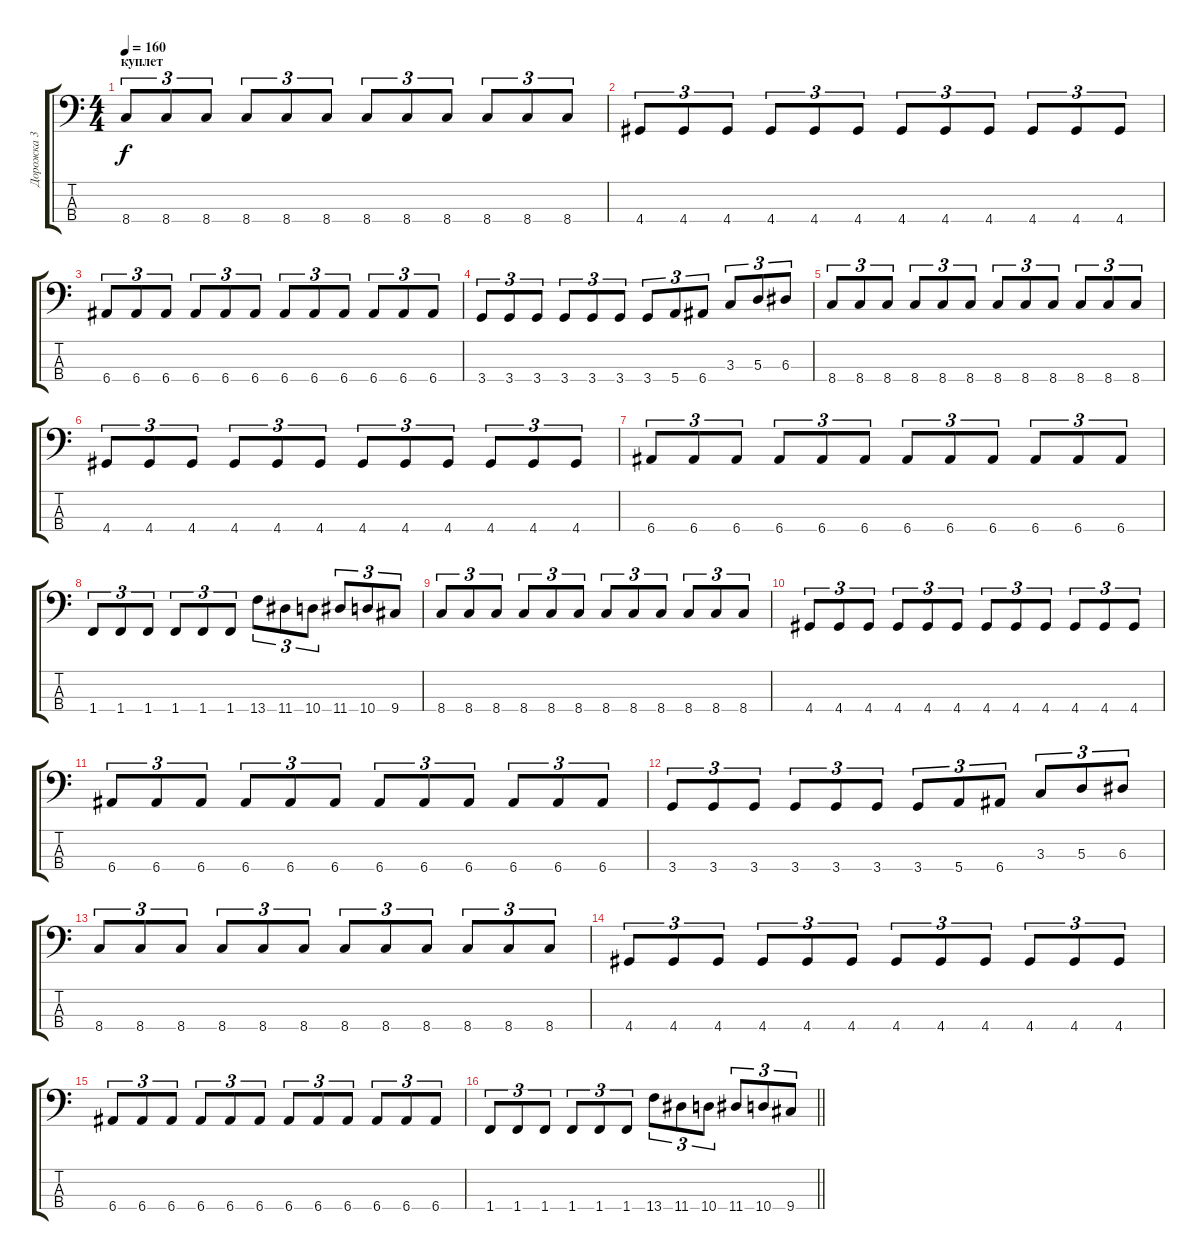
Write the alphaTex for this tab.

\track ("Дорожка 3" "Дорожка 3") {instrument electricbassfinger}
\staff {score tabs}
\tuning (G2 D2 A1 E1) {hide}
\ts (4 4)
\section ("" "куплет")
\tempo 160
\clef f4
\ks c
8.4.8{tu (3 2) dy f} 8.4.8{tu (3 2)} 8.4.8{tu (3 2)} 8.4.8{tu (3 2)} 8.4.8{tu (3 2)} 8.4.8{tu (3 2)} 8.4.8{tu (3 2)} 8.4.8{tu (3 2)} 8.4.8{tu (3 2)} 8.4.8{tu (3 2)} 8.4.8{tu (3 2)} 8.4.8{tu (3 2)} |
4.4.8{tu (3 2)} 4.4.8{tu (3 2)} 4.4.8{tu (3 2)} 4.4.8{tu (3 2)} 4.4.8{tu (3 2)} 4.4.8{tu (3 2)} 4.4.8{tu (3 2)} 4.4.8{tu (3 2)} 4.4.8{tu (3 2)} 4.4.8{tu (3 2)} 4.4.8{tu (3 2)} 4.4.8{tu (3 2)} |
6.4.8{tu (3 2)} 6.4.8{tu (3 2)} 6.4.8{tu (3 2)} 6.4.8{tu (3 2)} 6.4.8{tu (3 2)} 6.4.8{tu (3 2)} 6.4.8{tu (3 2)} 6.4.8{tu (3 2)} 6.4.8{tu (3 2)} 6.4.8{tu (3 2)} 6.4.8{tu (3 2)} 6.4.8{tu (3 2)} |
3.4.8{tu (3 2)} 3.4.8{tu (3 2)} 3.4.8{tu (3 2)} 3.4.8{tu (3 2)} 3.4.8{tu (3 2)} 3.4.8{tu (3 2)} 3.4.8{tu (3 2)} 5.4.8{tu (3 2)} 6.4.8{tu (3 2)} 3.3.8{tu (3 2)} 5.3.8{tu (3 2)} 6.3.8{tu (3 2)} |
8.4.8{tu (3 2)} 8.4.8{tu (3 2)} 8.4.8{tu (3 2)} 8.4.8{tu (3 2)} 8.4.8{tu (3 2)} 8.4.8{tu (3 2)} 8.4.8{tu (3 2)} 8.4.8{tu (3 2)} 8.4.8{tu (3 2)} 8.4.8{tu (3 2)} 8.4.8{tu (3 2)} 8.4.8{tu (3 2)} |
4.4.8{tu (3 2)} 4.4.8{tu (3 2)} 4.4.8{tu (3 2)} 4.4.8{tu (3 2)} 4.4.8{tu (3 2)} 4.4.8{tu (3 2)} 4.4.8{tu (3 2)} 4.4.8{tu (3 2)} 4.4.8{tu (3 2)} 4.4.8{tu (3 2)} 4.4.8{tu (3 2)} 4.4.8{tu (3 2)} |
6.4.8{tu (3 2)} 6.4.8{tu (3 2)} 6.4.8{tu (3 2)} 6.4.8{tu (3 2)} 6.4.8{tu (3 2)} 6.4.8{tu (3 2)} 6.4.8{tu (3 2)} 6.4.8{tu (3 2)} 6.4.8{tu (3 2)} 6.4.8{tu (3 2)} 6.4.8{tu (3 2)} 6.4.8{tu (3 2)} |
1.4.8{tu (3 2)} 1.4.8{tu (3 2)} 1.4.8{tu (3 2)} 1.4.8{tu (3 2)} 1.4.8{tu (3 2)} 1.4.8{tu (3 2)} 13.4.8{tu (3 2)} 11.4.8{tu (3 2)} 10.4.8{tu (3 2)} 11.4.8{tu (3 2)} 10.4.8{tu (3 2)} 9.4.8{tu (3 2)} |
8.4.8{tu (3 2)} 8.4.8{tu (3 2)} 8.4.8{tu (3 2)} 8.4.8{tu (3 2)} 8.4.8{tu (3 2)} 8.4.8{tu (3 2)} 8.4.8{tu (3 2)} 8.4.8{tu (3 2)} 8.4.8{tu (3 2)} 8.4.8{tu (3 2)} 8.4.8{tu (3 2)} 8.4.8{tu (3 2)} |
4.4.8{tu (3 2)} 4.4.8{tu (3 2)} 4.4.8{tu (3 2)} 4.4.8{tu (3 2)} 4.4.8{tu (3 2)} 4.4.8{tu (3 2)} 4.4.8{tu (3 2)} 4.4.8{tu (3 2)} 4.4.8{tu (3 2)} 4.4.8{tu (3 2)} 4.4.8{tu (3 2)} 4.4.8{tu (3 2)} |
6.4.8{tu (3 2)} 6.4.8{tu (3 2)} 6.4.8{tu (3 2)} 6.4.8{tu (3 2)} 6.4.8{tu (3 2)} 6.4.8{tu (3 2)} 6.4.8{tu (3 2)} 6.4.8{tu (3 2)} 6.4.8{tu (3 2)} 6.4.8{tu (3 2)} 6.4.8{tu (3 2)} 6.4.8{tu (3 2)} |
3.4.8{tu (3 2)} 3.4.8{tu (3 2)} 3.4.8{tu (3 2)} 3.4.8{tu (3 2)} 3.4.8{tu (3 2)} 3.4.8{tu (3 2)} 3.4.8{tu (3 2)} 5.4.8{tu (3 2)} 6.4.8{tu (3 2)} 3.3.8{tu (3 2)} 5.3.8{tu (3 2)} 6.3.8{tu (3 2)} |
8.4.8{tu (3 2)} 8.4.8{tu (3 2)} 8.4.8{tu (3 2)} 8.4.8{tu (3 2)} 8.4.8{tu (3 2)} 8.4.8{tu (3 2)} 8.4.8{tu (3 2)} 8.4.8{tu (3 2)} 8.4.8{tu (3 2)} 8.4.8{tu (3 2)} 8.4.8{tu (3 2)} 8.4.8{tu (3 2)} |
4.4.8{tu (3 2)} 4.4.8{tu (3 2)} 4.4.8{tu (3 2)} 4.4.8{tu (3 2)} 4.4.8{tu (3 2)} 4.4.8{tu (3 2)} 4.4.8{tu (3 2)} 4.4.8{tu (3 2)} 4.4.8{tu (3 2)} 4.4.8{tu (3 2)} 4.4.8{tu (3 2)} 4.4.8{tu (3 2)} |
6.4.8{tu (3 2)} 6.4.8{tu (3 2)} 6.4.8{tu (3 2)} 6.4.8{tu (3 2)} 6.4.8{tu (3 2)} 6.4.8{tu (3 2)} 6.4.8{tu (3 2)} 6.4.8{tu (3 2)} 6.4.8{tu (3 2)} 6.4.8{tu (3 2)} 6.4.8{tu (3 2)} 6.4.8{tu (3 2)} |
\barLineRight lightlight
1.4.8{tu (3 2)} 1.4.8{tu (3 2)} 1.4.8{tu (3 2)} 1.4.8{tu (3 2)} 1.4.8{tu (3 2)} 1.4.8{tu (3 2)} 13.4.8{tu (3 2)} 11.4.8{tu (3 2)} 10.4.8{tu (3 2)} 11.4.8{tu (3 2)} 10.4.8{tu (3 2)} 9.4.8{tu (3 2)}
